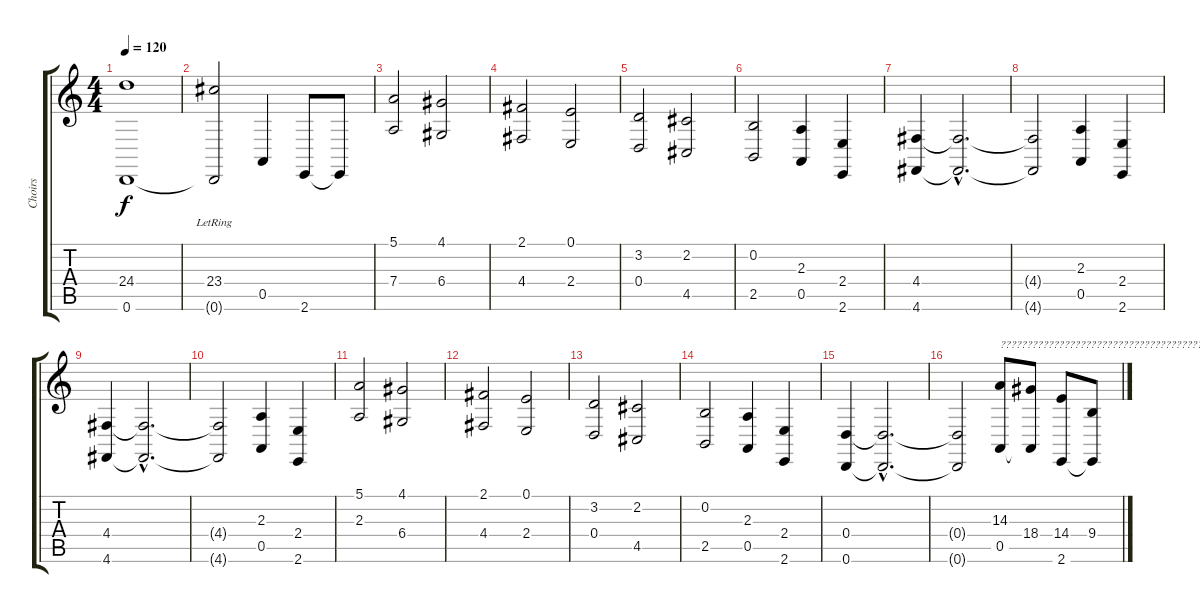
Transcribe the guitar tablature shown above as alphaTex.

\track ("Choirs" "Choirs") {instrument pad4choir}
\staff {score tabs}
\tuning (E4 B3 G3 D3 A2 D2) {hide}
\ts (4 4)
\tempo 120
\clef g2
\ks c
(24.4 0.6).1{dy f} |
(23.4{lr} 0.6{t}).2 0.5.4 2.6.8 2.6{t}.8 |
(5.1 7.4).2 (4.1 6.4).2 |
(2.1 4.4).2 (0.1 2.4).2 |
(3.2 0.4).2 (2.2 4.5).2 |
(0.2 2.5).2 (2.3 0.5).4 (2.4 2.6).4 |
(4.4 4.6).4 (4.4{hac t} 4.6{hac t}).2{d} |
(4.4{t} 4.6{t}).2 (2.3 0.5).4 (2.4 2.6).4 |
(4.4 4.6).4 (4.4{hac t} 4.6{hac t}).2{d} |
(4.4{t} 4.6{t}).2 (2.3 0.5).4 (2.4 2.6).4 |
(5.1 2.3).2 (4.1 6.4).2 |
(2.1 4.4).2 (0.1 2.4).2 |
(3.2 0.4).2 (2.2 4.5).2 |
(0.2 2.5).2 (2.3 0.5).4 (2.4 2.6).4 |
(0.4 0.6).4 (0.4{hac t} 0.6{hac t}).2{d} |
(0.4{t} 0.6{t}).2 (14.3 0.5).8{txt "????????????????????????????????????????????????"} (18.4 0.5{t}).8 (14.4 2.6).8 (9.4 2.6{t}).8
